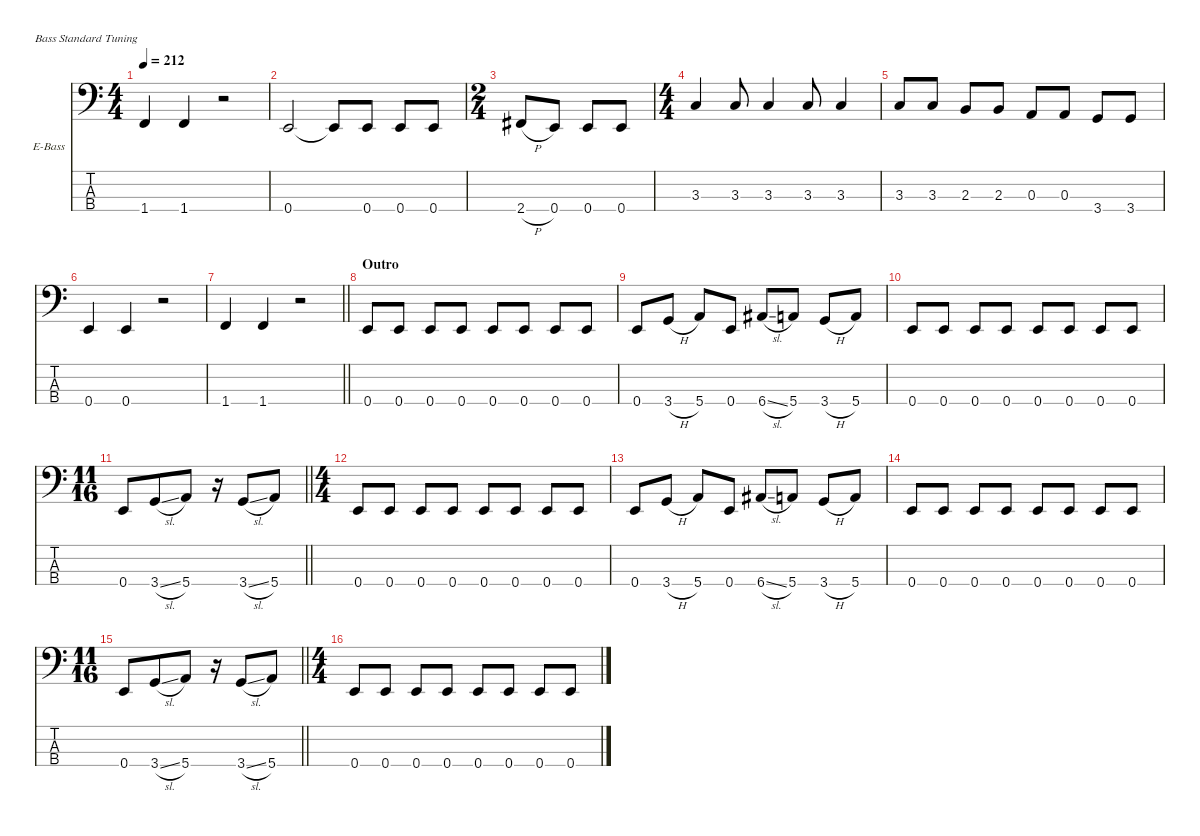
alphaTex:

\hideDynamics
\bracketExtendMode nobrackets
\firstSystemTrackNameOrientation horizontal
\otherSystemsTrackNameOrientation horizontal
\track ("Cliff Burton" "E-Bass") {instrument electricbassfinger}
\staff {score tabs}
\tuning (G2 D2 A1 E1)
\ts (4 4)
\tempo 212
\clef f4
\ks c
1.4.4{dy fff beam Up} 1.4.4{beam Up} r.2{beam Up} |
0.4.2{beam Up} 0.4{t}.8{dy f beam Up} 0.4.8{dy fff beam Up} 0.4.8{beam Up} 0.4.8{beam Up} |
\ts (2 4)
\beaming (8 2 2)
2.4{h acc #}.8{beam Up} 0.4.8{beam Up} 0.4.8{beam Up} 0.4.8{beam Up} |
\ts (4 4)
\beaming (8 2 2 2 2)
3.3.4{beam Up} 3.3.8{beam Up} 3.3.4{beam Up} 3.3.8{beam Up} 3.3.4{beam Up} |
3.3.8{beam Up} 3.3.8{beam Up} 2.3.8{beam Up} 2.3.8{beam Up} 0.3.8{beam Up} 0.3.8{beam Up} 3.4.8{beam Up} 3.4.8{beam Up} |
0.4.4{beam Up} 0.4.4{beam Up} r.2{beam Up} |
\barLineRight lightlight
1.4.4{beam Up} 1.4.4{beam Up} r.2{beam Up} |
\section ("" "Outro")
0.4.8{beam Up} 0.4.8{beam Up} 0.4.8{beam Up} 0.4.8{beam Up} 0.4.8{beam Up} 0.4.8{beam Up} 0.4.8{beam Up} 0.4.8{beam Up} |
0.4.8{beam Up} 3.4{h}.8{beam Up} 5.4.8{beam Up} 0.4.8{beam Up} 6.4{sl acc #}.8{beam Up} 5.4.8{beam Up} 3.4{h}.8{beam Up} 5.4.8{beam Up} |
0.4.8{beam Up} 0.4.8{beam Up} 0.4.8{beam Up} 0.4.8{beam Up} 0.4.8{beam Up} 0.4.8{beam Up} 0.4.8{beam Up} 0.4.8{beam Up} |
\ts (11 16)
\beaming (8 3 2)
\barLineRight lightlight
0.4.8{beam Up} 3.4{sl}.8{beam Up} 5.4.8{beam Up} r.16{beam Up} 3.4{sl}.8{beam Up} 5.4.8{beam Up} |
\ts (4 4)
\beaming (8 2 2 2 2)
0.4.8{beam Up} 0.4.8{beam Up} 0.4.8{beam Up} 0.4.8{beam Up} 0.4.8{beam Up} 0.4.8{beam Up} 0.4.8{beam Up} 0.4.8{beam Up} |
0.4.8{beam Up} 3.4{h}.8{beam Up} 5.4.8{beam Up} 0.4.8{beam Up} 6.4{sl acc #}.8{beam Up} 5.4.8{beam Up} 3.4{h}.8{beam Up} 5.4.8{beam Up} |
0.4.8{beam Up} 0.4.8{beam Up} 0.4.8{beam Up} 0.4.8{beam Up} 0.4.8{beam Up} 0.4.8{beam Up} 0.4.8{beam Up} 0.4.8{beam Up} |
\ts (11 16)
\beaming (8 3 2)
\barLineRight lightlight
0.4.8{beam Up} 3.4{sl}.8{beam Up} 5.4.8{beam Up} r.16{beam Up} 3.4{sl}.8{beam Up} 5.4.8{beam Up} |
\ts (4 4)
\beaming (8 2 2 2 2)
0.4.8{beam Up} 0.4.8{beam Up} 0.4.8{beam Up} 0.4.8{beam Up} 0.4.8{beam Up} 0.4.8{beam Up} 0.4.8{beam Up} 0.4.8{beam Up}
